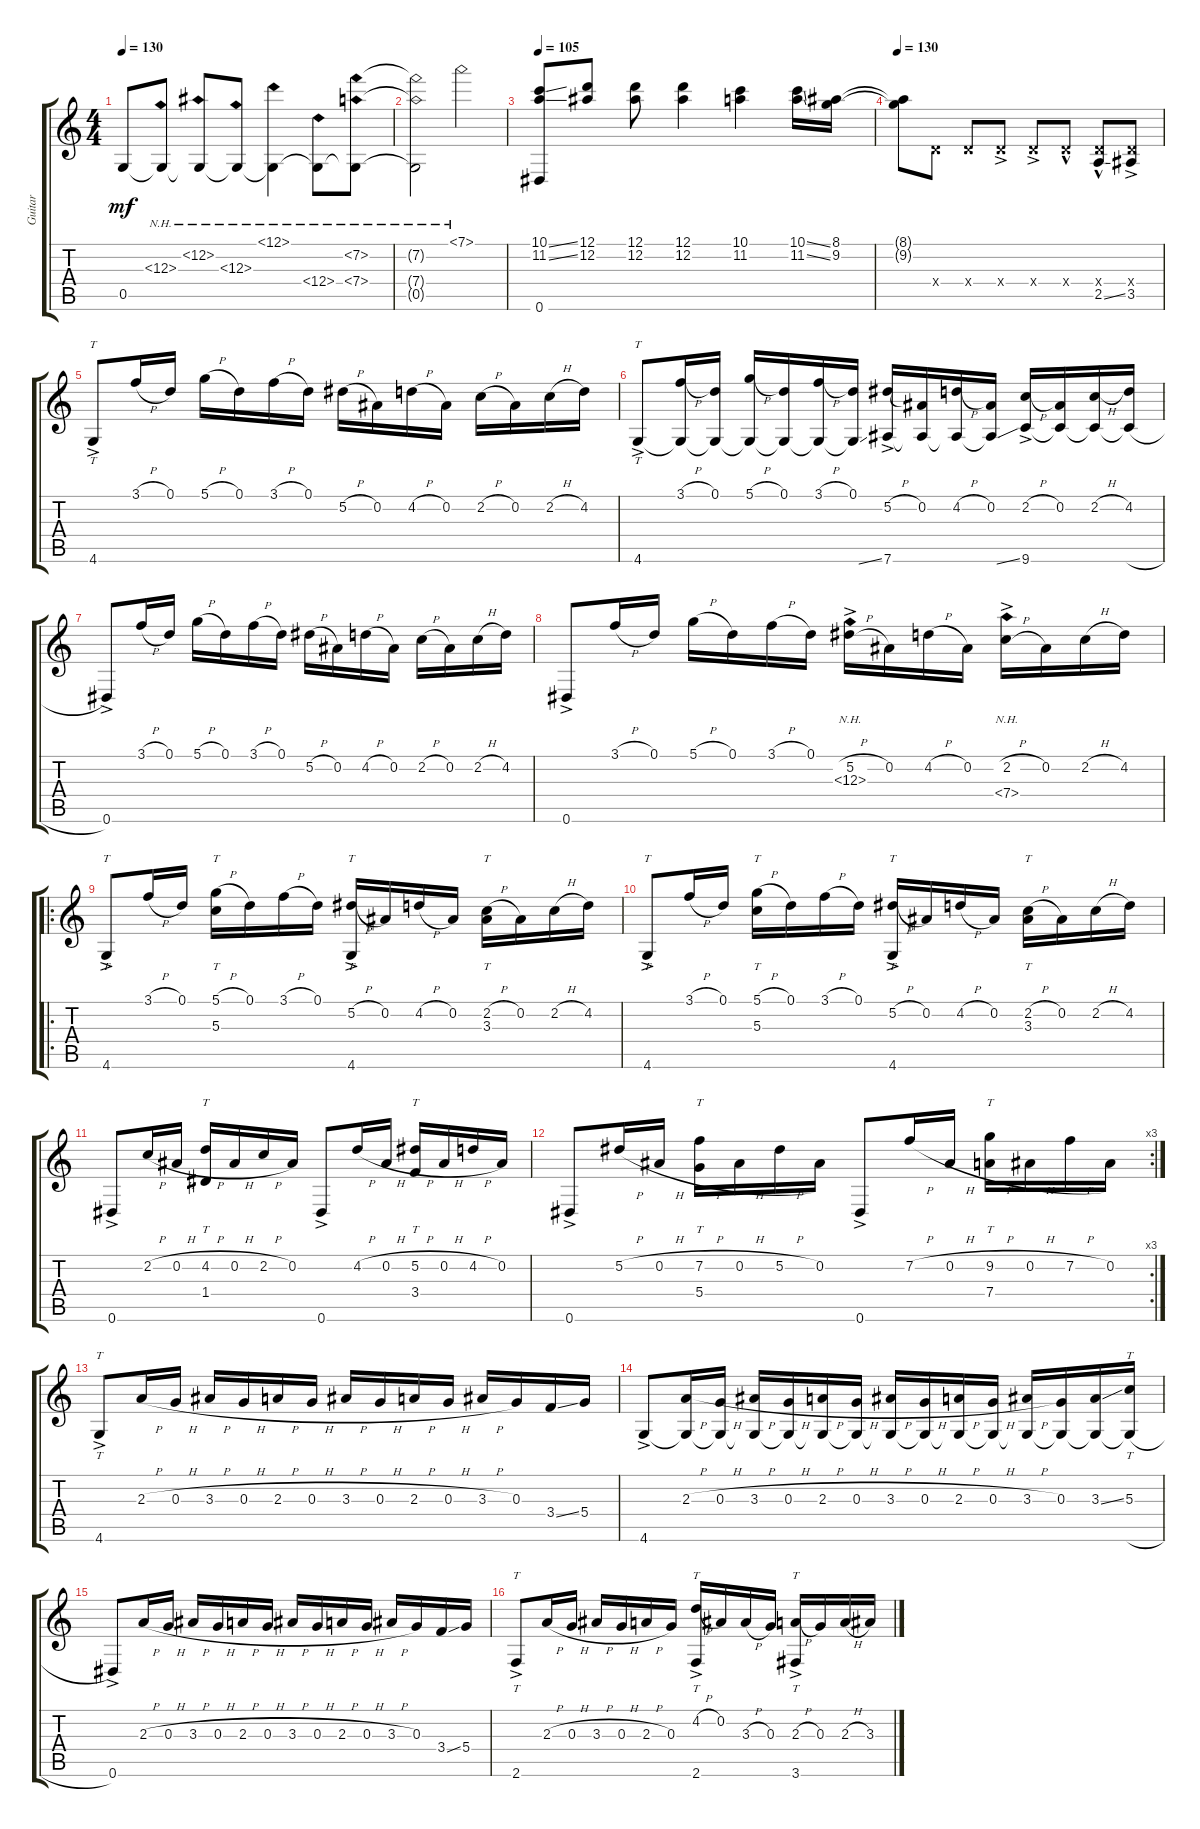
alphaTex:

\track ("Guitar" "Guitar") {instrument acousticguitarsteel}
\staff {score tabs}
\tuning (D4 Bb3 G3 D3 G2 Eb2) {hide}
\ts (4 4)
\tempo 130
\clef g2
\ks c
0.5.8{dy mf} (12.3{nh} 0.5{t}).8 (12.2{nh} 0.5{t}).8 (12.3{nh} 0.5{t}).8 (12.1{nh} 0.5{t}).4 (12.4{nh} 0.5{t}).8 (7.2{nh} 7.4{nh} 0.5{t}).8 |
(7.2{nh t} 7.4{nh t} 0.5{t}).2 7.1{nh}.2 |
\tempo 105
(10.1{ss} 11.2{ss} 0.6).8 (12.1 12.2).8 (12.1 12.2).8 (12.1 12.2).4 (10.1 11.2).4 (10.1{ss} 11.2{ss}).16 (8.1 9.2).16 |
\tempo 130
(8.1{t} 9.2{t}).8 0.4{x}.8 0.4{x}.8 0.4{ac x}.8 0.4{ac x}.8 0.4{hac x}.8 (0.4{hac x} 2.5{ss}).8 (0.4{ac x} 3.5).8 |
4.6{ac}.8{tt} 3.1{h}.16 0.1.16 5.1{h}.16 0.1.16 3.1{h}.16 0.1.16 5.2{h}.16 0.2.16 4.2{h}.16 0.2.16 2.2{h}.16 0.2.16 2.2{h}.16 4.2.16 |
4.6{ac}.8{tt} (3.1{h} 4.6{t}).16 (0.1 4.6{t}).16 (5.1{h} 4.6{t}).16 (0.1 4.6{t}).16 (3.1{h} 4.6{t}).16 (0.1 4.6{ss t}).16 (5.2{h} 7.6{ac}).16 (0.2 7.6{t}).16 (4.2{h} 7.6{t}).16 (0.2 7.6{ss t}).16 (2.2{h} 9.6{ac}).16 (0.2 9.6{t}).16 (2.2{h} 9.6{t}).16 (4.2 9.6{h t}).16 |
0.6{ac}.8 3.1{h}.16 0.1.16 5.1{h}.16 0.1.16 3.1{h}.16 0.1.16 5.2{h}.16 0.2.16 4.2{h}.16 0.2.16 2.2{h}.16 0.2.16 2.2{h}.16 4.2.16 |
0.6{ac}.8 3.1{h}.16 0.1.16 5.1{h}.16 0.1.16 3.1{h}.16 0.1.16 (5.2{h} 12.3{nh ac}).16 0.2.16 4.2{h}.16 0.2.16 (2.2{h} 7.4{nh ac}).16 0.2.16 2.2{h}.16 4.2.16 |
\ro
4.6{ac}.8{tt} 3.1{h}.16 0.1.16 (5.1{h} 5.3).16{tt} 0.1.16 3.1{h}.16 0.1.16 (5.2{h} 4.6{ac}).16{tt} 0.2.16 4.2{h}.16 0.2.16 (2.2{h} 3.3).16{tt} 0.2.16 2.2{h}.16 4.2.16 |
4.6{ac}.8{tt} 3.1{h}.16 0.1.16 (5.1{h} 5.3).16{tt} 0.1.16 3.1{h}.16 0.1.16 (5.2{h} 4.6{ac}).16{tt} 0.2.16 4.2{h}.16 0.2.16 (2.2{h} 3.3).16{tt} 0.2.16 2.2{h}.16 4.2.16 |
0.6{ac}.8 2.2{h}.16 0.2{h}.16 (4.2{h} 1.4).16{tt} 0.2{h}.16 2.2{h}.16 0.2.16 0.6{ac}.8 4.2{h}.16 0.2{h}.16 (5.2{h} 3.4).16{tt} 0.2{h}.16 4.2{h}.16 0.2.16 |
\rc 3
0.6{ac}.8 5.2{h}.16 0.2{h}.16 (7.2{h} 5.4).16{tt} 0.2{h}.16 5.2{h}.16 0.2.16 0.6{ac}.8 7.2{h}.16 0.2{h}.16 (9.2{h} 7.4).16{tt} 0.2{h}.16 7.2{h}.16 0.2.16 |
4.6{ac}.8{tt} 2.3{h}.16 0.3{h}.16 3.3{h}.16 0.3{h}.16 2.3{h}.16 0.3{h}.16 3.3{h}.16 0.3{h}.16 2.3{h}.16 0.3{h}.16 3.3{h}.16 0.3.16 3.4{ss}.16 5.4.16 |
4.6{ac}.8 (2.3{h} 4.6{t}).16 (0.3{h} 4.6{t}).16 (3.3{h} 4.6{t}).16 (0.3{h} 4.6{t}).16 (2.3{h} 4.6{t}).16 (0.3{h} 4.6{t}).16 (3.3{h} 4.6{t}).16 (0.3{h} 4.6{t}).16 (2.3{h} 4.6{t}).16 (0.3{h} 4.6{t}).16 (3.3{h} 4.6{t}).16 (0.3 4.6{t}).16 (3.3{ss} 4.6{t}).16 (5.3 4.6{h t}).16{tt} |
0.6{ac}.8 2.3{h}.16 0.3{h}.16 3.3{h}.16 0.3{h}.16 2.3{h}.16 0.3{h}.16 3.3{h}.16 0.3{h}.16 2.3{h}.16 0.3{h}.16 3.3{h}.16 0.3.16 3.4{ss}.16 5.4.16 |
2.6{ac}.8{tt} 2.3{h}.16 0.3{h}.16 3.3{h}.16 0.3{h}.16 2.3{h}.16 0.3.16 (4.2{h} 2.6{ac}).16{tt} 0.2.16 3.3{h}.16 0.3.16 (2.3{h} 3.6{ac}).16{tt} 0.3.16 2.3{h}.16 3.3.16
